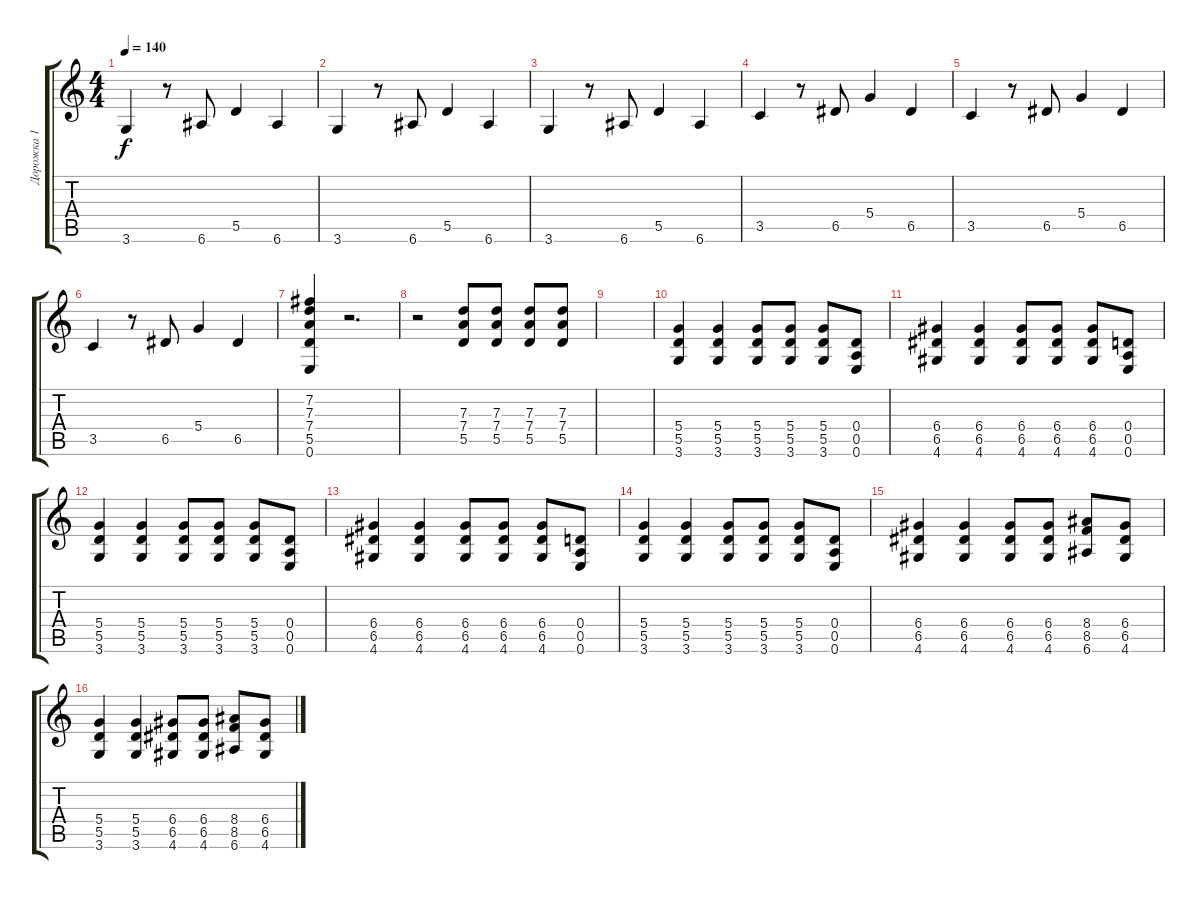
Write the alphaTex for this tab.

\track ("Дорожка 1" "Дорожка 1") {instrument overdrivenguitar}
\staff {score tabs}
\tuning (E4 B3 G3 D3 A2 E2) {hide}
\ts (4 4)
\tempo 140
\clef g2
\ks c
3.6.4{dy f} r.8 6.6.8 5.5.4 6.6.4 |
3.6.4 r.8 6.6.8 5.5.4 6.6.4 |
3.6.4 r.8 6.6.8 5.5.4 6.6.4 |
3.5.4 r.8 6.5.8 5.4.4 6.5.4 |
3.5.4 r.8 6.5.8 5.4.4 6.5.4 |
3.5.4 r.8 6.5.8 5.4.4 6.5.4 |
(7.2 7.3 7.4 5.5 0.6).4 r.2{d} |
r.2 (7.3 7.4 5.5).8 (7.3 7.4 5.5).8 (7.3 7.4 5.5).8 (7.3 7.4 5.5).8 |
|
(5.4 5.5 3.6).4 (5.4 5.5 3.6).4 (5.4 5.5 3.6).8 (5.4 5.5 3.6).8 (5.4 5.5 3.6).8 (0.4 0.5 0.6).8 |
(6.4 6.5 4.6).4 (6.4 6.5 4.6).4 (6.4 6.5 4.6).8 (6.4 6.5 4.6).8 (6.4 6.5 4.6).8 (0.4 0.5 0.6).8 |
(5.4 5.5 3.6).4 (5.4 5.5 3.6).4 (5.4 5.5 3.6).8 (5.4 5.5 3.6).8 (5.4 5.5 3.6).8 (0.4 0.5 0.6).8 |
(6.4 6.5 4.6).4 (6.4 6.5 4.6).4 (6.4 6.5 4.6).8 (6.4 6.5 4.6).8 (6.4 6.5 4.6).8 (0.4 0.5 0.6).8 |
(5.4 5.5 3.6).4 (5.4 5.5 3.6).4 (5.4 5.5 3.6).8 (5.4 5.5 3.6).8 (5.4 5.5 3.6).8 (0.4 0.5 0.6).8 |
(6.4 6.5 4.6).4 (6.4 6.5 4.6).4 (6.4 6.5 4.6).8 (6.4 6.5 4.6).8 (8.4 8.5 6.6).8 (6.4 6.5 4.6).8 |
(5.4 5.5 3.6).4 (5.4 5.5 3.6).4 (6.4 6.5 4.6).8 (6.4 6.5 4.6).8 (8.4 8.5 6.6).8 (6.4 6.5 4.6).8
